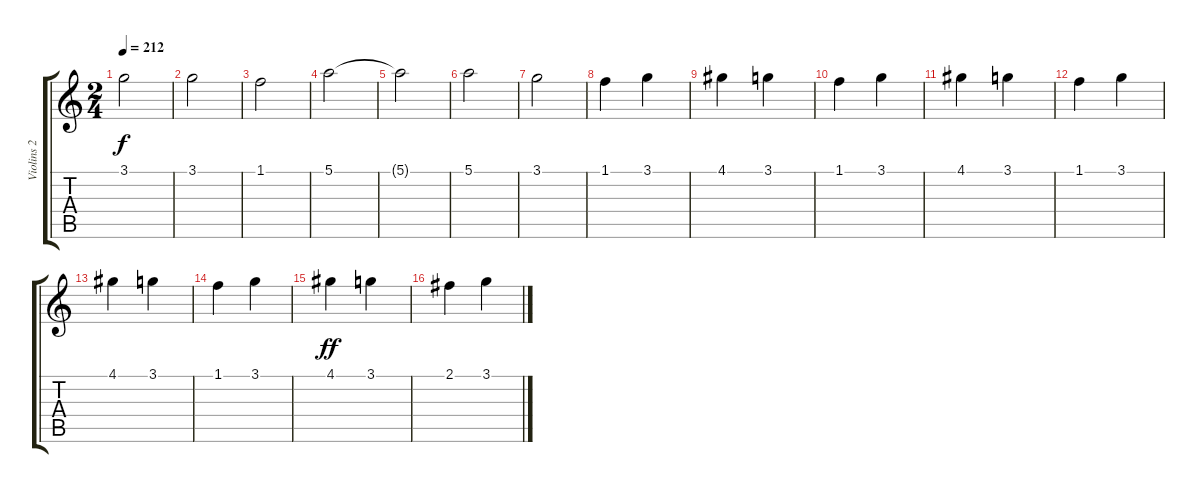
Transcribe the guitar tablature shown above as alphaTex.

\track ("Violins 2" "Violins 2") {instrument contrabass}
\staff {score tabs}
\tuning (E4 B3 G3 D3 A2 E2) {hide}
\ts (2 4)
\tempo 212
\clef g2
\ks c
3.1.2{dy f} |
3.1.2 |
1.1.2 |
5.1.2 |
5.1{t}.2 |
5.1.2 |
3.1.2 |
1.1.4 3.1.4 |
4.1.4 3.1.4 |
1.1.4 3.1.4 |
4.1.4 3.1.4 |
1.1.4 3.1.4 |
4.1.4 3.1.4 |
1.1.4 3.1.4 |
4.1.4{dy ff} 3.1.4 |
2.1.4 3.1.4
